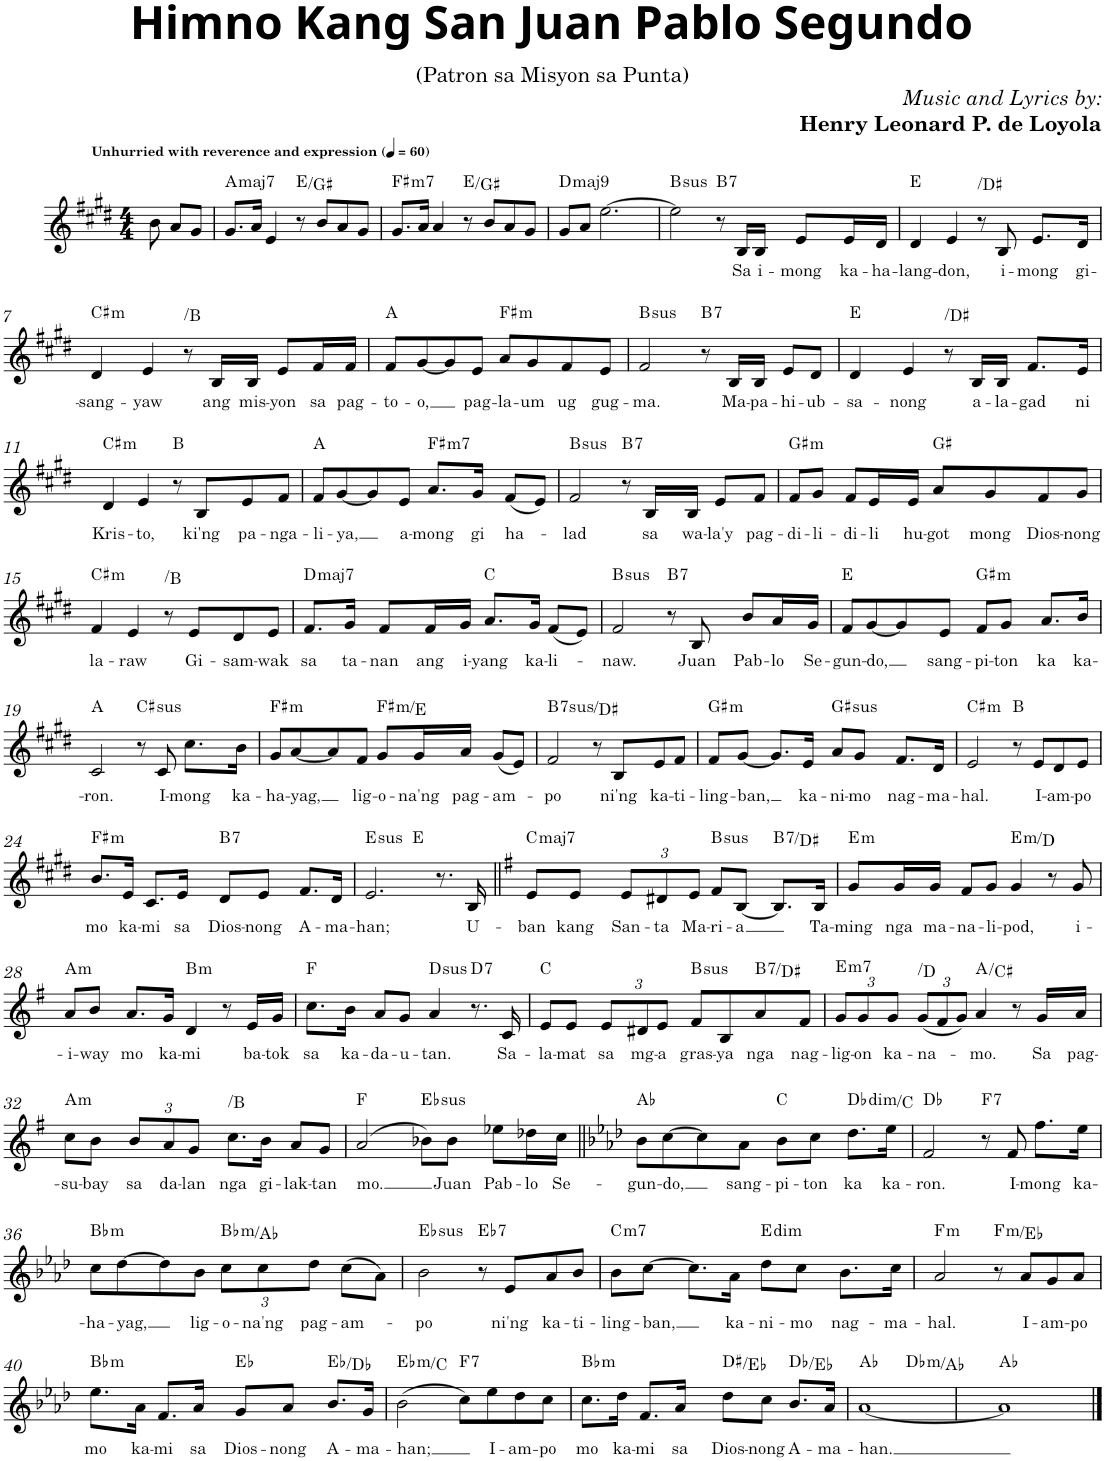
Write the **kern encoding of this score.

**kern	**text	**harte
*part1	*part1	*part1
*staff1	*staff1	*
*I"Voice	*	*
*I'Vo.	*	*
*clefG2	*	*
*k[f#c#g#d#]	*	*
*M4/4	*	*
*MM60	*	*
=1	=1	=1
!LO:TX:a:B:t=Unhurried with reverence and expression	!	!
8b\	.	.
8a/L	.	.
8g#/J	.	.
=2	=2	=2
!	!	!LO:H:kt=maj7
8.g#/L	.	A:maj7
16a/Jk	.	.
4e/	.	.
8r	.	E:maj/3
8b/L	.	.
8a/	.	.
8g#/J	.	.
=3	=3	=3
!	!	!LO:H:kt=m7
8.g#/L	.	F#:min7
16a/Jk	.	.
4a/	.	.
8r	.	E:maj/3
8b/L	.	.
8a/	.	.
8g#/J	.	.
=4	=4	=4
!	!	!LO:H:kt=maj9
8g#/L	.	D:maj9
8a/J	.	.
[2.ee\	.	.
=5	=5	=5
!	!	!LO:H:kt=sus
2ee\]	.	B:sus4
!	!	!LO:H:kt=7
8r	.	B:7
!	!LO:LY:b	!
16B/LL	Sa	.
!	!LO:LY:b	!
16B/JJ	i-	.
!	!LO:LY:b	!
8e/L	-mong	.
!	!LO:LY:b	!
16e/L	ka-	.
!	!LO:LY:b	!
16d#/JJ	-ha-	.
=6	=6	=6
!	!LO:LY:b	!
4d#/	-lang-	E:maj
!	!LO:LY:b	!
4e/	-don,	.
!	!	!LO:H:kt=N.C.
8r	.	N
!	!LO:LY:b	!
8B/	i-	.
!	!LO:LY:b	!
8.e/L	-mong	.
!	!LO:LY:b	!
16d#/Jk	gi-	.
!!LO:LB:g=z
=7	=7	=7
!	!LO:LY:b	!LO:H:kt=m
4d#/	-sang-	C#:min
!	!LO:LY:b	!
4e/	-yaw	.
!	!	!LO:H:kt=N.C.
8r	.	N
!	!LO:LY:b	!
16B/LL	ang	.
!	!LO:LY:b	!
16B/JJ	mis-	.
!	!LO:LY:b	!
8e/L	-yon	.
!	!LO:LY:b	!
16f#/L	sa	.
!	!LO:LY:b	!
16f#/JJ	pag-	.
=8	=8	=8
!	!LO:LY:b	!
8f#/L	-to-	A:maj
!	!LO:LY:b	!
[8g#/	-o,	.
8g#/]	.	.
!	!LO:LY:b	!
8e/J	pag-	.
!	!LO:LY:b	!LO:H:kt=m
8a/L	-la-	F#:min
!	!LO:LY:b	!
8g#/	-um	.
!	!LO:LY:b	!
8f#/	ug	.
!	!LO:LY:b	!
8e/J	gug-	.
=9	=9	=9
!	!LO:LY:b	!LO:H:kt=sus
2f#/	-ma.	B:sus4
!	!	!LO:H:kt=7
8r	.	B:7
!	!LO:LY:b	!
16B/LL	Ma-	.
!	!LO:LY:b	!
16B/JJ	-pa-	.
!	!LO:LY:b	!
8e/L	-hi-	.
!	!LO:LY:b	!
8d#/J	-ub-	.
=10	=10	=10
!	!LO:LY:b	!
4d#/	-sa-	E:maj
!	!LO:LY:b	!
4e/	-nong	.
!	!	!LO:H:kt=N.C.
8r	.	N
!	!LO:LY:b	!
16B/LL	a-	.
!	!LO:LY:b	!
16B/JJ	-la-	.
!	!LO:LY:b	!
8.f#/L	-gad	.
!	!LO:LY:b	!
16e/Jk	ni	.
!!LO:LB:g=z
=11	=11	=11
!	!LO:LY:b	!LO:H:kt=m
4d#/	Kris-	C#:min
!	!LO:LY:b	!
4e/	-to,	.
8r	.	B:maj
!	!LO:LY:b	!
8B/L	ki'ng	.
!	!LO:LY:b	!
8e/	pa-	.
!	!LO:LY:b	!
8f#/J	-nga-	.
=12	=12	=12
!	!LO:LY:b	!
8f#/L	-li-	A:maj
!	!LO:LY:b	!
[8g#/	-ya,	.
8g#/]	.	.
!	!LO:LY:b	!
8e/J	a-	.
!	!LO:LY:b	!LO:H:kt=m7
8.a/L	-mong	F#:min7
!	!LO:LY:b	!
16g#/Jk	gi	.
!	!LO:LY:b	!
(8f#/L	ha-	.
8e/J)	.	.
=13	=13	=13
!	!LO:LY:b	!LO:H:kt=sus
2f#/	-lad	B:sus4
!	!	!LO:H:kt=7
8r	.	B:7
!	!LO:LY:b	!
16B/LL	sa	.
!	!LO:LY:b	!
16B/JJ	wa-	.
!	!LO:LY:b	!
8e/L	-la'y	.
!	!LO:LY:b	!
8f#/J	pag-	.
=14	=14	=14
!	!LO:LY:b	!LO:H:kt=m
8f#/L	-di-	G#:min
!	!LO:LY:b	!
8g#/J	-li-	.
!	!LO:LY:b	!
8f#/L	-di-	.
!	!LO:LY:b	!
16e/L	-li	.
!	!LO:LY:b	!
16e/JJ	hu-	.
!	!LO:LY:b	!
8a/L	-got	G#:maj
!	!LO:LY:b	!
8g#/	mong	.
!	!LO:LY:b	!
8f#/	Dios-	.
!	!LO:LY:b	!
8g#/J	-nong	.
!!LO:LB:g=z
=15	=15	=15
!	!LO:LY:b	!LO:H:kt=m
4f#/	la-	C#:min
!	!LO:LY:b	!
4e/	-raw	.
!	!	!LO:H:kt=N.C.
8r	.	N
!	!LO:LY:b	!
8e/L	Gi-	.
!	!LO:LY:b	!
8d#/	-sam-	.
!	!LO:LY:b	!
8e/J	-wak	.
=16	=16	=16
!	!LO:LY:b	!LO:H:kt=maj7
8.f#/L	sa	D:maj7
!	!LO:LY:b	!
16g#/Jk	ta-	.
!	!LO:LY:b	!
8f#/L	-nan	.
!	!LO:LY:b	!
16f#/L	ang	.
!	!LO:LY:b	!
16g#/JJ	i-	.
!	!LO:LY:b	!
8.a/L	-yang	C:maj
!	!LO:LY:b	!
16g#/Jk	ka-	.
!	!LO:LY:b	!
(8f#/L	-li-	.
8e/J)	.	.
=17	=17	=17
!	!LO:LY:b	!LO:H:kt=sus
2f#/	-naw.	B:sus4
!	!	!LO:H:kt=7
8r	.	B:7
!	!LO:LY:b	!
8B/	Juan	.
!	!LO:LY:b	!
8b/L	Pab-	.
!	!LO:LY:b	!
16a/L	-lo	.
!	!LO:LY:b	!
16g#/JJ	Se-	.
=18	=18	=18
!	!LO:LY:b	!
8f#/L	-gun-	E:maj
!	!LO:LY:b	!
[8g#/	-do,	.
8g#/]	.	.
!	!LO:LY:b	!
8e/J	sang-	.
!	!LO:LY:b	!LO:H:kt=m
8f#/L	-pi-	G#:min
!	!LO:LY:b	!
8g#/J	-ton	.
!	!LO:LY:b	!
8.a/L	ka	.
!	!LO:LY:b	!
16b/Jk	ka-	.
!!LO:LB:g=z
=19	=19	=19
!	!LO:LY:b	!
2c#/	-ron.	A:maj
!	!	!LO:H:kt=sus
8r	.	C#:sus4
!	!LO:LY:b	!
8c#/	I-	.
!	!LO:LY:b	!
8.cc#\L	-mong	.
!	!LO:LY:b	!
16b\Jk	ka-	.
=20	=20	=20
!	!LO:LY:b	!LO:H:kt=m
8g#/L	-ha-	F#:min
!	!LO:LY:b	!
[8a/	-yag,	.
8a/]	.	.
!	!LO:LY:b	!
8f#/J	lig-	.
!	!LO:LY:b	!LO:H:kt=m
8g#/L	-o-	F#:min/b7
!	!LO:LY:b	!
16g#/L	-na'ng	.
!	!LO:LY:b	!
16a/JJ	pag-	.
!	!LO:LY:b	!
(8g#/L	-am-	.
8e/J)	.	.
=21	=21	=21
!	!LO:LY:b	!LO:H:kt=7sus
2f#/	-po	B:sus4(7)/3
8r	.	.
!	!LO:LY:b	!
8B/L	ni'ng	.
!	!LO:LY:b	!
8e/	ka-	.
!	!LO:LY:b	!
8f#/J	-ti-	.
=22	=22	=22
!	!LO:LY:b	!LO:H:kt=m
8f#/L	-ling-	G#:min
!	!LO:LY:b	!
[8g#/J	-ban,	.
8.g#/L]	.	.
!	!LO:LY:b	!
16e/Jk	ka-	.
!	!LO:LY:b	!LO:H:kt=sus
8a/L	-ni-	G#:sus4
!	!LO:LY:b	!
8g#/J	-mo	.
!	!LO:LY:b	!
8.f#/L	nag-	.
!	!LO:LY:b	!
16d#/Jk	-ma-	.
=23	=23	=23
!	!LO:LY:b	!LO:H:kt=m
2e/	-hal.	C#:min
8r	.	B:maj
!	!LO:LY:b	!
8e/L	I-	.
!	!LO:LY:b	!
8d#/	-am-	.
!	!LO:LY:b	!
8e/J	-po	.
!!LO:LB:g=z
=24	=24	=24
!	!LO:LY:b	!LO:H:kt=m
8.b/L	mo	F#:min
!	!LO:LY:b	!
16e/Jk	ka-	.
!	!LO:LY:b	!
8.c#/L	-mi	.
!	!LO:LY:b	!
16e/Jk	sa	.
!	!LO:LY:b	!LO:H:kt=7
8d#/L	Dios-	B:7
!	!LO:LY:b	!
8e/J	-nong	.
!	!LO:LY:b	!
8.f#/L	A-	.
!	!LO:LY:b	!
16d#/Jk	-ma-	.
=25	=25	=25
!	!LO:LY:b	!LO:H:kt=sus
*^	*	*
2.e/	2ryy	-han;	E:sus4
.	2ryy	.	E:maj
8.r	.	.	.
!	!	!LO:LY:b	!
16B/	.	U-	.
*v	*v	*	*
=26||	=26||	=26||
*k[f#]	*	*
*^	*	*
!	!	!LO:LY:b	!LO:H:kt=maj7
*v	*v	*	*
8e/L	-ban	C:maj7
!	!LO:LY:b	!
8e/J	kang	.
*Xbrackettup	*	*
!	!LO:LY:b	!
12e/L	San-	.
!	!LO:LY:b	!
12d#X/	-ta	.
!	!LO:LY:b	!
12e/J	Ma-	.
!	!LO:LY:b	!LO:H:kt=sus
8f#/L	-ri-	B:sus4
!	!LO:LY:b	!
[8B/J	-a	.
!	!	!LO:H:kt=7
8.B/L]	.	B:7/3
!	!LO:LY:b	!
16B/Jk	Ta-	.
=27	=27	=27
!	!LO:LY:b	!LO:H:kt=m
8g/L	-ming	E:min
!	!LO:LY:b	!
16g/L	nga	.
!	!LO:LY:b	!
16g/JJ	ma-	.
!	!LO:LY:b	!
8f#/L	-na-	.
!	!LO:LY:b	!
8g/J	-li-	.
!	!LO:LY:b	!LO:H:kt=m
4g/	-pod,	E:min/b7
8r	.	.
!	!LO:LY:b	!
8g/	i-	.
!!LO:LB:g=z
=28	=28	=28
!	!LO:LY:b	!LO:H:kt=m
8a/L	-i-	A:min
!	!LO:LY:b	!
8b/J	-way	.
!	!LO:LY:b	!
8.a/L	mo	.
!	!LO:LY:b	!
16g/Jk	ka-	.
!	!LO:LY:b	!LO:H:kt=m
4d/	-mi	B:min
8r	.	.
!	!LO:LY:b	!
16e/LL	ba-	.
!	!LO:LY:b	!
16g/JJ	-tok	.
=29	=29	=29
!	!LO:LY:b	!
8.cc\L	sa	F:maj
!	!LO:LY:b	!
16b\Jk	ka-	.
!	!LO:LY:b	!
8a/L	-da-	.
!	!LO:LY:b	!
8g/J	-u-	.
!	!LO:LY:b	!LO:H:kt=sus
4a/	-tan.	D:sus4
!	!	!LO:H:kt=7
8.r	.	D:7
!	!LO:LY:b	!
16c/	Sa-	.
=30	=30	=30
!	!LO:LY:b	!
8e/L	-la-	C:maj
!	!LO:LY:b	!
8e/J	-mat	.
!	!LO:LY:b	!
12e/L	sa	.
!	!LO:LY:b	!
12d#X/	mg-	.
!	!LO:LY:b	!
12e/J	-a	.
!	!LO:LY:b	!LO:H:kt=sus
8f#/L	gras-	B:sus4
!	!LO:LY:b	!
8B/	-ya	.
!	!LO:LY:b	!LO:H:kt=7
8a/	nga	B:7/3
!	!LO:LY:b	!
8f#/J	nag-	.
=31	=31	=31
!	!LO:LY:b	!LO:H:kt=m7
12g/L	-lig-	E:min7
!	!LO:LY:b	!
12g/	-on	.
!	!LO:LY:b	!
12g/J	ka-	.
!	!LO:LY:b	!LO:H:kt=N.C.
(12g/L	-na-	N
12f#/	.	.
12g/J)	.	.
!	!LO:LY:b	!
4a/	-mo.	A:maj/3
8r	.	.
!	!LO:LY:b	!
16g/LL	Sa	.
!	!LO:LY:b	!
16a/JJ	pag-	.
!!LO:LB:g=z
=32	=32	=32
!	!LO:LY:b	!LO:H:kt=m
8cc\L	-su-	A:min
!	!LO:LY:b	!
8b\J	-bay	.
!	!LO:LY:b	!
12b/L	sa	.
!	!LO:LY:b	!
12a/	da-	.
!	!LO:LY:b	!
12g/J	-lan	.
!	!LO:LY:b	!LO:H:kt=N.C.
8.cc\L	nga	N
!	!LO:LY:b	!
16b\Jk	gi-	.
!	!LO:LY:b	!
8a/L	-lak-	.
!	!LO:LY:b	!
8g/J	-tan	.
=33	=33	=33
!	!LO:LY:b	!
(2a/	mo.	F:maj
!	!	!LO:H:kt=sus
8b-X\L)	.	Eb:sus4
!	!LO:LY:b	!
8b-\J	Juan	.
!	!LO:LY:b	!
8ee-X\L	Pab-	.
!	!LO:LY:b	!
16dd-X\L	-lo	.
!	!LO:LY:b	!
16cc\JJ	Se-	.
=34||	=34||	=34||
*k[b-e-a-d-]	*	*
!	!LO:LY:b	!
8b-\L	-gun-	Ab:maj
!	!LO:LY:b	!
[8cc\	-do,	.
8cc\]	.	.
!	!LO:LY:b	!
8a-\J	sang-	.
!	!LO:LY:b	!
8b-\L	-pi-	C:maj
!	!LO:LY:b	!
8cc\J	-ton	.
!	!LO:LY:b	!LO:H:kt=dim
8.dd-\L	ka	Db:dim/7
!	!LO:LY:b	!
16ee-\Jk	ka-	.
=35	=35	=35
!	!LO:LY:b	!
2f/	-ron.	Db:maj
!	!	!LO:H:kt=7
8r	.	F:7
!	!LO:LY:b	!
8f/	I-	.
!	!LO:LY:b	!
8.ff\L	-mong	.
!	!LO:LY:b	!
16ee-\Jk	ka-	.
!!LO:LB:g=z
=36	=36	=36
!	!LO:LY:b	!LO:H:kt=m
8cc\L	-ha-	Bb:min
!	!LO:LY:b	!
[8dd-\	-yag,	.
8dd-\]	.	.
!	!LO:LY:b	!
8b-\J	lig-	.
!	!LO:LY:b	!LO:H:kt=m
12cc\L	-o-	Bb:min/b7
!	!LO:LY:b	!
12cc\	-na'ng	.
!	!LO:LY:b	!
12dd-\J	pag-	.
!	!LO:LY:b	!
(8cc\L	-am-	.
8a-\J)	.	.
=37	=37	=37
!	!LO:LY:b	!LO:H:kt=sus
2b-\	-po	Eb:sus4
!	!	!LO:H:kt=7
8r	.	Eb:7
!	!LO:LY:b	!
8e-/L	ni'ng	.
!	!LO:LY:b	!
8a-/	ka-	.
!	!LO:LY:b	!
8b-/J	-ti-	.
=38	=38	=38
!	!LO:LY:b	!LO:H:kt=m7
8b-\L	-ling-	C:min7
!	!LO:LY:b	!
[8cc\J	-ban,	.
8.cc\L]	.	.
!	!LO:LY:b	!
16a-\Jk	ka-	.
!	!LO:LY:b	!LO:H:kt=dim
8dd-\L	-ni-	E:dim
!	!LO:LY:b	!
8cc\J	-mo	.
!	!LO:LY:b	!
8.b-\L	nag-	.
!	!LO:LY:b	!
16cc\Jk	-ma-	.
=39	=39	=39
!	!LO:LY:b	!LO:H:kt=m
2a-/	-hal.	F:min
!	!	!LO:H:kt=m
8r	.	F:min/b7
!	!LO:LY:b	!
8a-/L	I-	.
!	!LO:LY:b	!
8g/	-am-	.
!	!LO:LY:b	!
8a-/J	-po	.
!!LO:LB:g=z
=40	=40	=40
!	!LO:LY:b	!LO:H:kt=m
8.ee-\L	mo	Bb:min
!	!LO:LY:b	!
16a-\Jk	ka-	.
!	!LO:LY:b	!
8.f/L	-mi	.
!	!LO:LY:b	!
16a-/Jk	sa	.
!	!LO:LY:b	!
8g/L	Dios-	Eb:maj
!	!LO:LY:b	!
8a-/J	-nong	.
!	!LO:LY:b	!
8.b-/L	A-	Eb:maj/b7
!	!LO:LY:b	!
16g/Jk	-ma-	.
=41	=41	=41
!	!LO:LY:b	!LO:H:kt=m
(2b-\	-han;	Eb:min/6
!	!	!LO:H:kt=7
8cc\L)	.	F:7
!	!LO:LY:b	!
8ee-\	I-	.
!	!LO:LY:b	!
8dd-\	-am-	.
!	!LO:LY:b	!
8cc\J	-po	.
=42	=42	=42
!	!LO:LY:b	!LO:H:kt=m
8.cc\L	mo	Bb:min
!	!LO:LY:b	!
16dd-\Jk	ka-	.
!	!LO:LY:b	!
8.f/L	-mi	.
!	!LO:LY:b	!
16a-/Jk	sa	.
!	!LO:LY:b	!
8dd-\L	Dios-	D#:maj/bb2
!	!LO:LY:b	!
8cc\J	-nong	.
!	!LO:LY:b	!
8.b-/L	A-	Db:maj/2
!	!LO:LY:b	!
16a-/Jk	-ma-	.
=43	=43	=43
!	!LO:LY:b	!
*^	*	*
[1a-	2ryy	-han.	Ab:maj
!	!	!	!LO:H:kt=m
.	2ryy	.	Db:min/5
*v	*v	*	*
=44	=44	=44
1a-]	.	Ab:maj
==	==	==
*-	*-	*-
